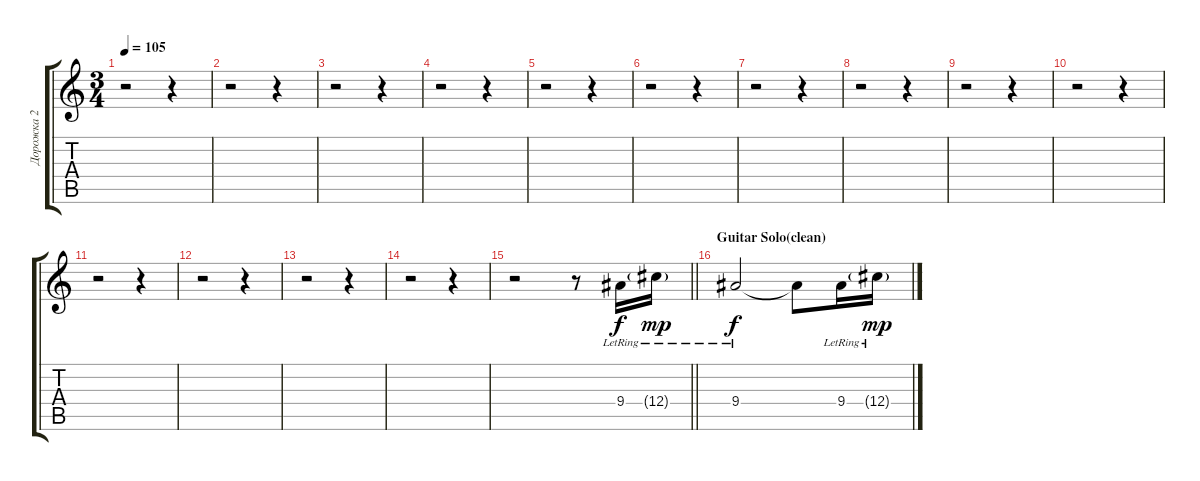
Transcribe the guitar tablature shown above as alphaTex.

\track ("Дорожка 2" "Дорожка 2") {instrument electricguitarjazz}
\staff {score tabs}
\tuning (Eb4 Bb3 Gb3 Db3 Ab2 Eb2) {hide}
\ts (3 4)
\tempo 105
\clef g2
\ks c
r.2{dy f} r.4 |
r.2 r.4 |
r.2 r.4 |
r.2 r.4 |
r.2 r.4 |
r.2 r.4 |
r.2 r.4 |
r.2 r.4 |
r.2 r.4 |
r.2 r.4 |
r.2 r.4 |
r.2 r.4 |
r.2 r.4 |
r.2 r.4 |
\barLineRight lightlight
r.2 r.8 9.4{lr}.16 12.4{g lr}.16{dy mp} |
\section ("" "Guitar Solo(clean)")
9.4{lr}.2{dy f} 9.4{t}.8 9.4{lr}.16 12.4{g lr}.16{dy mp}
